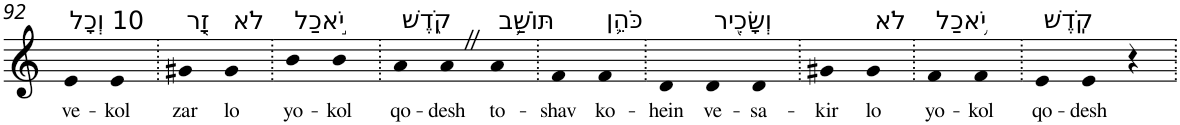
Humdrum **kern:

**kern	**text
*part1	*part1
*staff1	*staff1
*I"Piano	*
*I'Pno	*
!!LO:PB:g=z
*clefG2	*
*k[]	*
=92	=92
!LO:TX:a:t=10 וְכָל	!
!	!LO:LY:b
4e	ve-
!	!LO:LY:b
4e	-kol
=93.	=93.
!LO:TX:a:t=זָ֖ר	!
!	!LO:LY:b
4g#X	zar
!LO:TX:a:t=לֹא	!
!	!LO:LY:b
4g#	lo
=94.	=94.
!LO:TX:a:t=יֹ֣אכַל	!
!	!LO:LY:b
4b	yo-
!	!LO:LY:b
4b	-kol
=95.	=95.
!LO:TX:a:t=קֹ֑דֶשׁ	!
!	!LO:LY:b
4a	qo-
!	!LO:LY:b
4aZ	-desh
!LO:TX:a:t=תּוֹשַׁ֥ב	!
!	!LO:LY:b
4a	to-
=96.	=96.
!	!LO:LY:b
4f	-shav
!LO:TX:a:t=כֹּהֵ֛ן	!
!	!LO:LY:b
4f	ko-
=97.	=97.
!	!LO:LY:b
4d	-hein
!LO:TX:a:t=וְשָׂכִ֖יר	!
!	!LO:LY:b
4d	ve-
!	!LO:LY:b
4d	-sa-
=98.	=98.
!	!LO:LY:b
4g#X	-kir
!LO:TX:a:t=לֹא	!
!	!LO:LY:b
4g#	lo
=99.	=99.
!LO:TX:a:t=יֹ֥אכַל	!
!	!LO:LY:b
4f	yo-
!	!LO:LY:b
4f	-kol
=100.	=100.
!LO:TX:a:t=קֹֽדֶשׁ	!
!	!LO:LY:b
4e	qo-
!	!LO:LY:b
4e	-desh
4r	.
=.	=.
*-	*-
